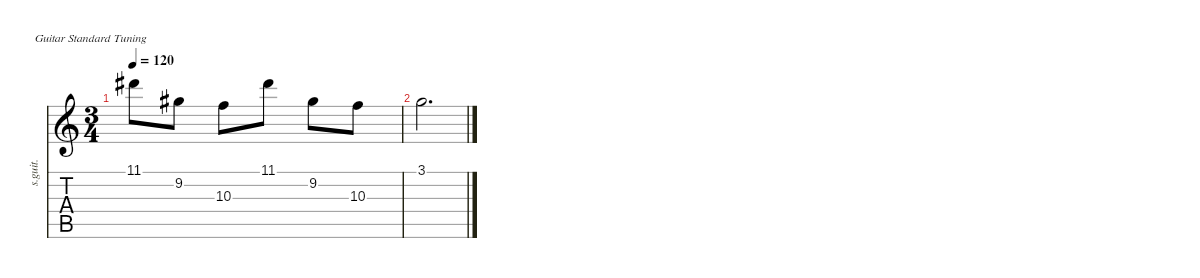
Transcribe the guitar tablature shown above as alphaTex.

\defaultSystemsLayout 4
\hideDynamics
\bracketExtendMode nobrackets
\otherSystemsTrackNameOrientation horizontal
\track ("Steel Guitar" "s.guit.") {instrument acousticguitarsteel}
\staff {score tabs}
\tuning (E4 B3 G3 D3 A2 E2)
\ts (3 4)
\tempo 120
\clef g2
\ks c
11.1{acc #}.8{dy mf beam Down} 9.2{acc #}.8{beam Down} 10.3.8{beam Down} 11.1{acc #}.8{beam Down} 9.2{acc #}.8{beam Down} 10.3.8{beam Down} |
3.1.2{d beam Down}
